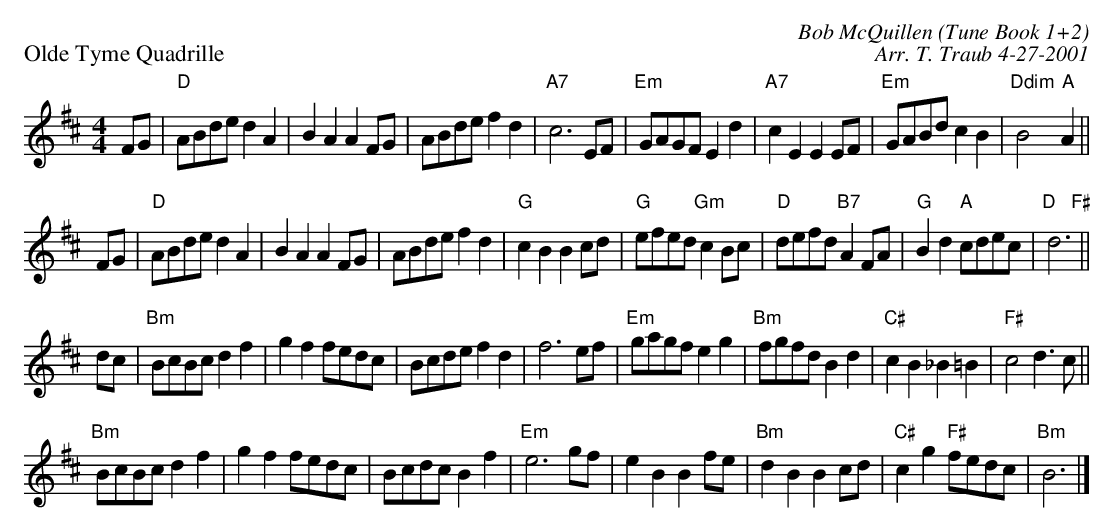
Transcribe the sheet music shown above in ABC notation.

X:1
P: Olde Tyme Quadrille
C: Bob McQuillen (Tune Book 1+2)
C: Arr. T. Traub 4-27-2001
M: 4/4
L: 1/8
K: D
FG|"D"ABde d2 A2|B2 A2 A2 FG|ABde f2 d2|"A7"c6 EF|"Em"GAGF E2 d2|"A7"c2 E2 E2 EF|"Em"GABd c2 B2|"Ddim"B4 "A"A2||
FG|"D"ABde d2 A2|B2 A2 A2 FG|ABde f2 d2|"G"c2 B2 B2 cd|"G"efed "Gm"c2 Bc|"D"defd "B7"A2 FA|"G"B2 d2 "A"cdec|"D   F#"d6||
dc|"Bm"BcBc d2 f2|g2 f2 fedc|Bcde f2 d2|f6 ef|"Em"gagf e2 g2|"Bm"fgfd B2 d2|"C#"c2 B2 _B2 =B2|"F#"c4 d3 c||
"Bm"BcBc d2 f2|g2 f2 fedc|Bcdc B2 f2|"Em"e6 gf|e2 B2 B2 fe|"Bm"d2 B2 B2 cd|"C#"c2 g2 "F#"fedc|"Bm"B6|]
